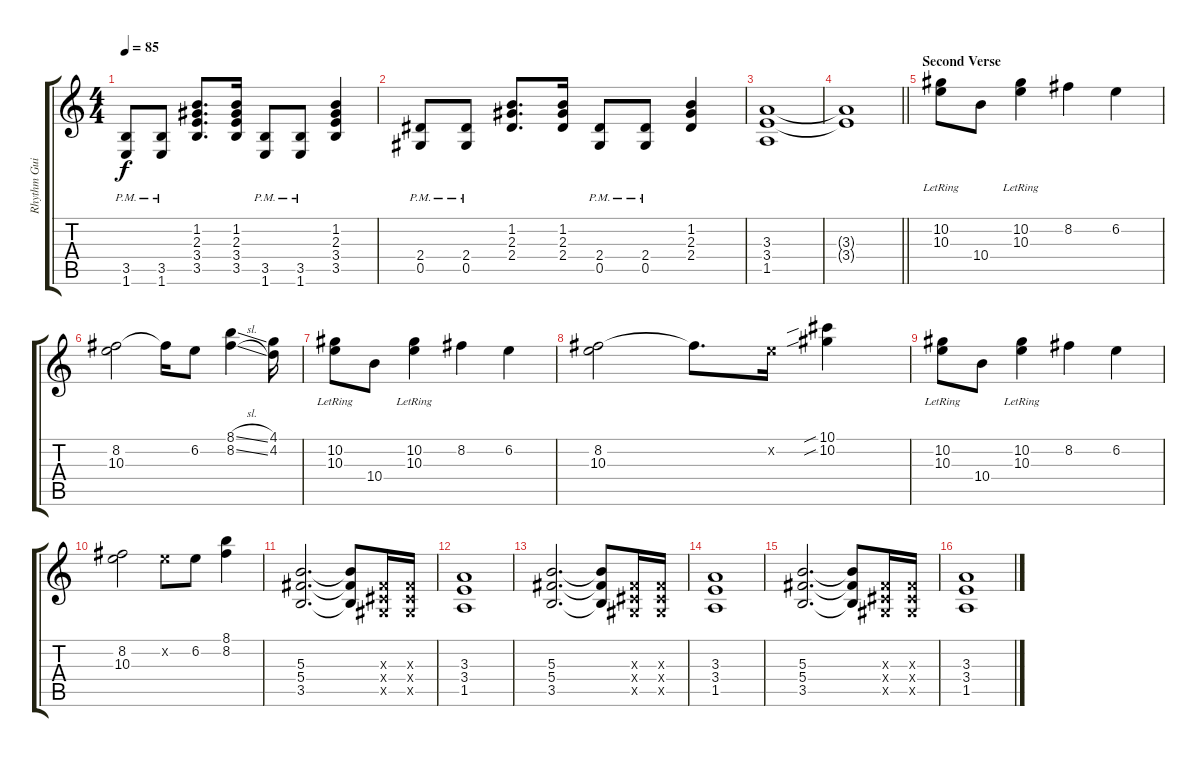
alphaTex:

\track ("Rhythm Guitar" "Rhythm Gui") {instrument overdrivenguitar}
\staff {score tabs}
\tuning (Eb4 Bb3 Gb3 Db3 Ab2 Eb2) {hide}
\ts (4 4)
\tempo 85
\clef g2
\ks c
(3.5{pm} 1.6{pm}).8{dy f} (3.5{pm} 1.6{pm}).8 (1.2 2.3 3.4 3.5).8{d} (1.2 2.3 3.4 3.5).16 (3.5{pm} 1.6{pm}).8 (3.5{pm} 1.6{pm}).8 (1.2 2.3 3.4 3.5).4 |
(2.4{pm} 0.5{pm}).8 (2.4{pm} 0.5{pm}).8 (1.2 2.3 2.4).8{d} (1.2 2.3 2.4).16 (2.4{pm} 0.5{pm}).8 (2.4{pm} 0.5{pm}).8 (1.2 2.3 2.4).4 |
(3.3 3.4 1.5).1 |
\barLineRight lightlight
(3.3{t} 3.4{t}).1 |
\section ("" "Second Verse")
(10.2{lr} 10.3{lr}).8 10.4.8 (10.2{lr} 10.3{lr}).4 8.2.4 6.2.4 |
(8.2 10.3).2 8.2{t}.16 6.2.8 (8.1{sl} 8.2{sl}).4 (4.1 4.2).16 |
(10.2{lr} 10.3{lr}).8 10.4.8 (10.2{lr} 10.3{lr}).4 8.2.4 6.2.4 |
(8.2 10.3).2 8.2{t}.8{d} 6.2{x}.16 (10.1{sib} 10.2{sib}).4 |
(10.2{lr} 10.3{lr}).8 10.4.8 (10.2{lr} 10.3{lr}).4 8.2.4 6.2.4 |
(8.2 10.3).2 6.2{x}.8 6.2.8 (8.1 8.2).4 |
(5.3 5.4 3.5).2{d} (5.3{t} 5.4{t} 3.5{t}).8 (0.3{x} 0.4{x} 0.5{x}).16 (0.3{x} 0.4{x} 0.5{x}).16 |
(3.3 3.4 1.5).1 |
(5.3 5.4 3.5).2{d} (5.3{t} 5.4{t} 3.5{t}).8 (0.3{x} 0.4{x} 0.5{x}).16 (0.3{x} 0.4{x} 0.5{x}).16 |
(3.3 3.4 1.5).1 |
(5.3 5.4 3.5).2{d} (5.3{t} 5.4{t} 3.5{t}).8 (0.3{x} 0.4{x} 0.5{x}).16 (0.3{x} 0.4{x} 0.5{x}).16 |
(3.3 3.4 1.5).1
